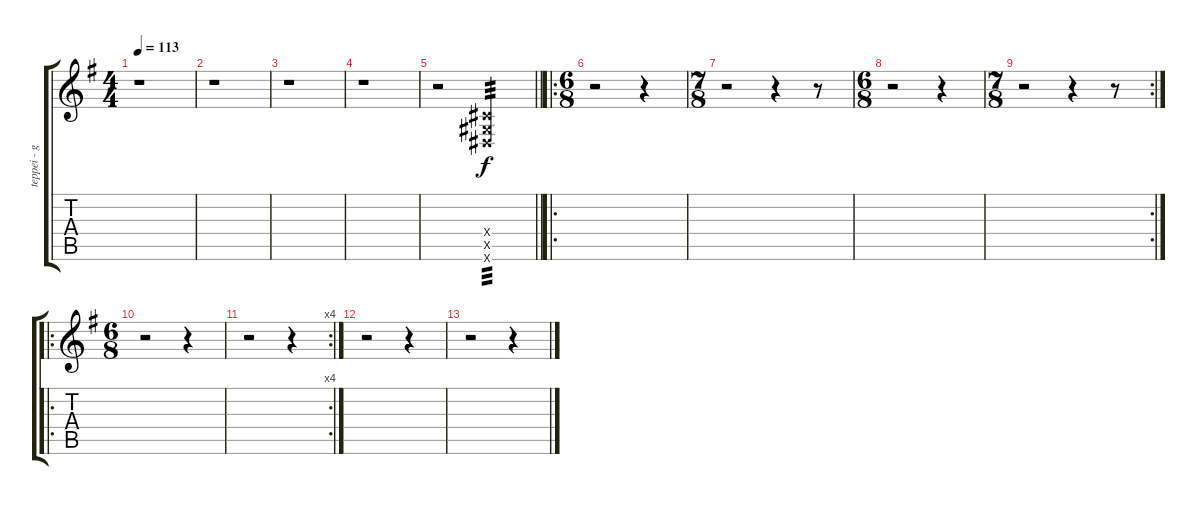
\track ("teppei - guitar 2" "teppei - g") {instrument guitarfretnoise}
\staff {score tabs}
\tuning (Eb4 Bb3 Gb3 Db3 Ab2 Eb2) {hide}
\ts (4 4)
\tempo 113
\clef g2
\ks g
r.1{dy f} |
r.1 |
r.1 |
r.1 |
\barLineRight lightlight
r.2 (12.4{x} 12.5{x} 12.6{x}).2{tp 3} |
\ro
\ts (6 8)
r.2 r.4 |
\ts (7 8)
r.2 r.4 r.8 |
\ts (6 8)
r.2 r.4 |
\rc 2
\ts (7 8)
r.2 r.4 r.8 |
\ro
\ts (6 8)
r.2 r.4 |
\rc 4
r.2 r.4 |
r.2 r.4 |
r.2 r.4
